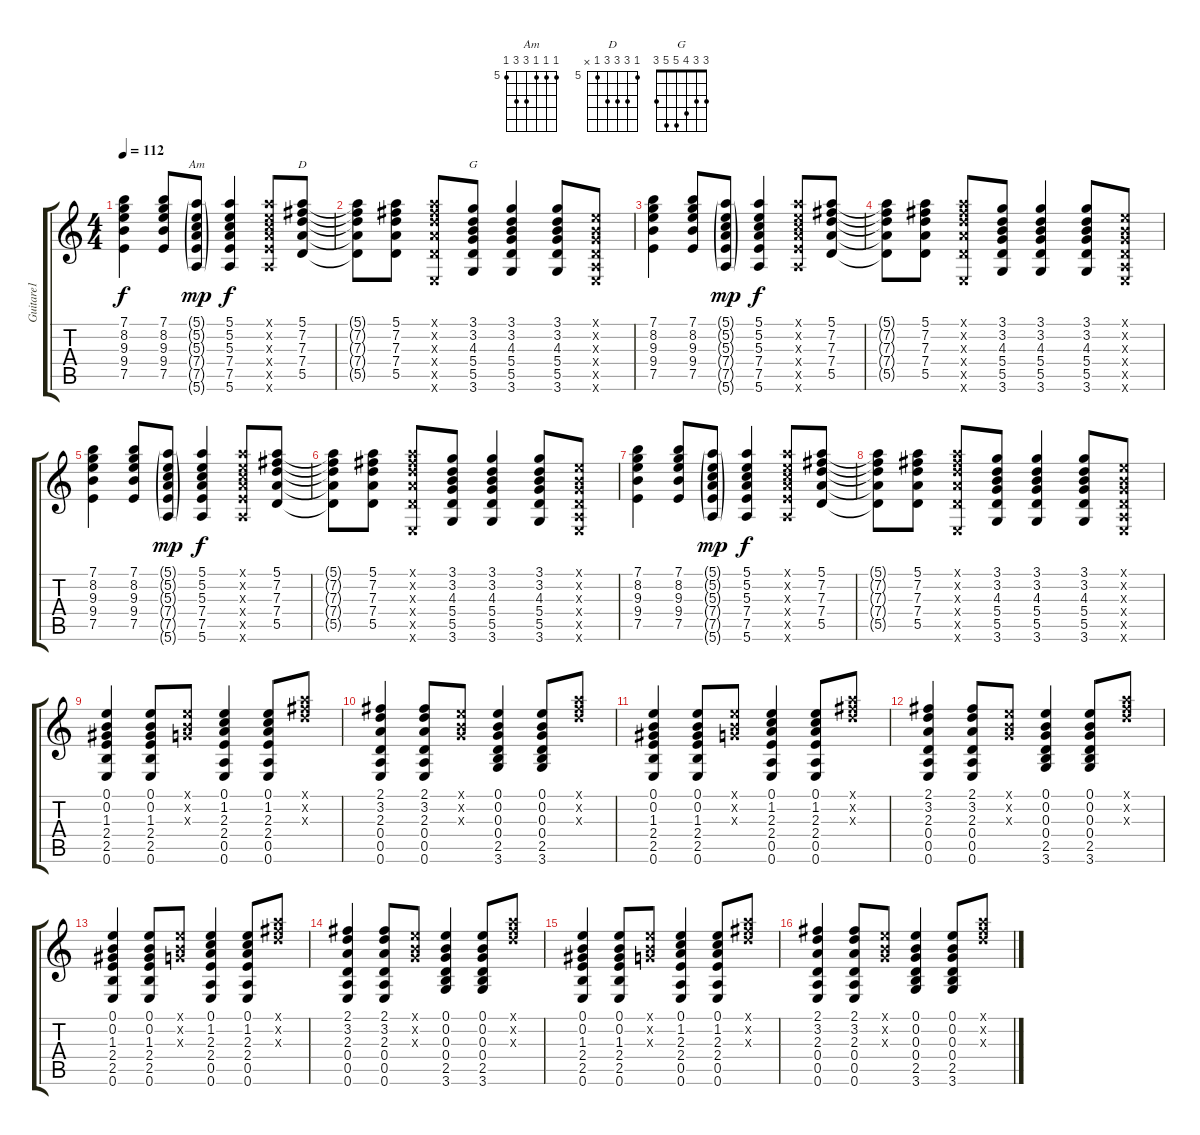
\track ("Guitare1" "Guitare1") {instrument electricguitarclean}
\staff {score tabs}
\tuning (E4 B3 G3 D3 A2 E2) {hide}
\chord ("Am" 5 5 5 7 7 5) {firstfret 5}
\chord ("D" 5 7 7 7 5 x) {firstfret 5}
\chord ("G" 3 3 4 5 5 3)
\ts (4 4)
\tempo 112
\clef g2
\ks c
(7.1 8.2 9.3 9.4 7.5).4{dy f instrument electricguitarclean} (7.1 8.2 9.3 9.4 7.5).8 (5.1{g} 5.2{g} 5.3{g} 7.4{g} 7.5{g} 5.6{g}).8{ch "Am" dy mp} (5.1 5.2 5.3 7.4 7.5 5.6).4{dy f} (5.1{x} 5.2{x} 5.3{x} 7.4{x} 7.5{x} 5.6{x}).8 (5.1 7.2 7.3 7.4 5.5).8{ch "D"} |
(5.1{t} 7.2{t} 7.3{t} 7.4{t} 5.5{t}).8 (5.1 7.2 7.3 7.4 5.5).8 (5.1{x} 7.2{x} 7.3{x} 7.4{x} 5.5{x} 0.6{x}).8 (3.1 3.2 4.3 5.4 5.5 3.6).8{ch "G"} (3.1 3.2 4.3 5.4 5.5 3.6).4 (3.1 3.2 4.3 5.4 5.5 3.6).8 (0.1{x} 0.2{x} 0.3{x} 0.4{x} 0.5{x} 0.6{x}).8 |
(7.1 8.2 9.3 9.4 7.5).4 (7.1 8.2 9.3 9.4 7.5).8 (5.1{g} 5.2{g} 5.3{g} 7.4{g} 7.5{g} 5.6{g}).8{dy mp} (5.1 5.2 5.3 7.4 7.5 5.6).4{dy f} (5.1{x} 5.2{x} 5.3{x} 7.4{x} 7.5{x} 5.6{x}).8 (5.1 7.2 7.3 7.4 5.5).8 |
(5.1{t} 7.2{t} 7.3{t} 7.4{t} 5.5{t}).8 (5.1 7.2 7.3 7.4 5.5).8 (5.1{x} 7.2{x} 7.3{x} 7.4{x} 5.5{x} 0.6{x}).8 (3.1 3.2 4.3 5.4 5.5 3.6).8 (3.1 3.2 4.3 5.4 5.5 3.6).4 (3.1 3.2 4.3 5.4 5.5 3.6).8 (0.1{x} 0.2{x} 0.3{x} 0.4{x} 0.5{x} 0.6{x}).8 |
(7.1 8.2 9.3 9.4 7.5).4 (7.1 8.2 9.3 9.4 7.5).8 (5.1{g} 5.2{g} 5.3{g} 7.4{g} 7.5{g} 5.6{g}).8{dy mp} (5.1 5.2 5.3 7.4 7.5 5.6).4{dy f} (5.1{x} 5.2{x} 5.3{x} 7.4{x} 7.5{x} 5.6{x}).8 (5.1 7.2 7.3 7.4 5.5).8 |
(5.1{t} 7.2{t} 7.3{t} 7.4{t} 5.5{t}).8 (5.1 7.2 7.3 7.4 5.5).8 (5.1{x} 7.2{x} 7.3{x} 7.4{x} 5.5{x} 0.6{x}).8 (3.1 3.2 4.3 5.4 5.5 3.6).8 (3.1 3.2 4.3 5.4 5.5 3.6).4 (3.1 3.2 4.3 5.4 5.5 3.6).8 (0.1{x} 0.2{x} 0.3{x} 0.4{x} 0.5{x} 0.6{x}).8 |
(7.1 8.2 9.3 9.4 7.5).4 (7.1 8.2 9.3 9.4 7.5).8 (5.1{g} 5.2{g} 5.3{g} 7.4{g} 7.5{g} 5.6{g}).8{dy mp} (5.1 5.2 5.3 7.4 7.5 5.6).4{dy f} (5.1{x} 5.2{x} 5.3{x} 7.4{x} 7.5{x} 5.6{x}).8 (5.1 7.2 7.3 7.4 5.5).8 |
(5.1{t} 7.2{t} 7.3{t} 7.4{t} 5.5{t}).8 (5.1 7.2 7.3 7.4 5.5).8 (5.1{x} 7.2{x} 7.3{x} 7.4{x} 5.5{x} 0.6{x}).8 (3.1 3.2 4.3 5.4 5.5 3.6).8 (3.1 3.2 4.3 5.4 5.5 3.6).4 (3.1 3.2 4.3 5.4 5.5 3.6).8 (0.1{x} 0.2{x} 0.3{x} 0.4{x} 0.5{x} 0.6{x}).8 |
(0.1 0.2 1.3 2.4 2.5 0.6).4 (0.1 0.2 1.3 2.4 2.5 0.6).8 (0.1{x} 0.2{x} 0.3{x}).8 (0.1 1.2 2.3 2.4 0.5 0.6).4 (0.1 1.2 2.3 2.4 0.5 0.6).8 (5.1{x} 7.2{x} 7.3{x}).8 |
(2.1 3.2 2.3 0.4 0.5 0.6).4 (2.1 3.2 2.3 0.4 0.5 0.6).8 (0.1{x} 0.2{x} 0.3{x}).8 (0.1 0.2 0.3 0.4 2.5 3.6).4 (0.1 0.2 0.3 0.4 2.5 3.6).8 (5.1{x} 7.2{x} 7.3{x}).8 |
(0.1 0.2 1.3 2.4 2.5 0.6).4 (0.1 0.2 1.3 2.4 2.5 0.6).8 (0.1{x} 0.2{x} 0.3{x}).8 (0.1 1.2 2.3 2.4 0.5 0.6).4 (0.1 1.2 2.3 2.4 0.5 0.6).8 (5.1{x} 7.2{x} 7.3{x}).8 |
(2.1 3.2 2.3 0.4 0.5 0.6).4 (2.1 3.2 2.3 0.4 0.5 0.6).8 (0.1{x} 0.2{x} 0.3{x}).8 (0.1 0.2 0.3 0.4 2.5 3.6).4 (0.1 0.2 0.3 0.4 2.5 3.6).8 (5.1{x} 7.2{x} 7.3{x}).8 |
(0.1 0.2 1.3 2.4 2.5 0.6).4 (0.1 0.2 1.3 2.4 2.5 0.6).8 (0.1{x} 0.2{x} 0.3{x}).8 (0.1 1.2 2.3 2.4 0.5 0.6).4 (0.1 1.2 2.3 2.4 0.5 0.6).8 (5.1{x} 7.2{x} 7.3{x}).8 |
(2.1 3.2 2.3 0.4 0.5 0.6).4 (2.1 3.2 2.3 0.4 0.5 0.6).8 (0.1{x} 0.2{x} 0.3{x}).8 (0.1 0.2 0.3 0.4 2.5 3.6).4 (0.1 0.2 0.3 0.4 2.5 3.6).8 (5.1{x} 7.2{x} 7.3{x}).8 |
(0.1 0.2 1.3 2.4 2.5 0.6).4 (0.1 0.2 1.3 2.4 2.5 0.6).8 (0.1{x} 0.2{x} 0.3{x}).8 (0.1 1.2 2.3 2.4 0.5 0.6).4 (0.1 1.2 2.3 2.4 0.5 0.6).8 (5.1{x} 7.2{x} 7.3{x}).8 |
(2.1 3.2 2.3 0.4 0.5 0.6).4 (2.1 3.2 2.3 0.4 0.5 0.6).8 (0.1{x} 0.2{x} 0.3{x}).8 (0.1 0.2 0.3 0.4 2.5 3.6).4 (0.1 0.2 0.3 0.4 2.5 3.6).8 (5.1{x} 7.2{x} 7.3{x}).8
